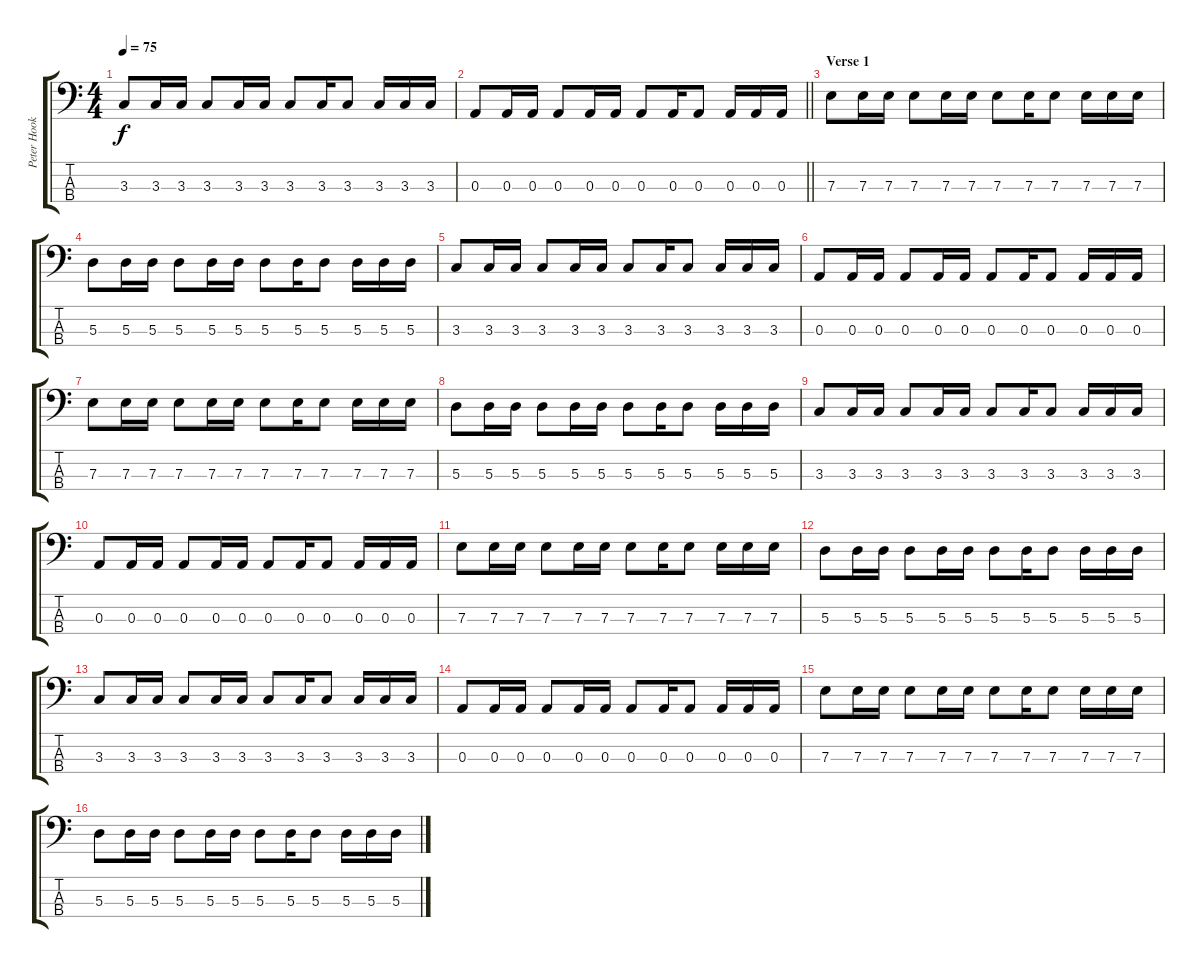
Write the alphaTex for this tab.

\track ("Peter Hook (Bass)" "Peter Hook") {instrument electricbassfinger}
\staff {score tabs}
\tuning (G2 D2 A1 E1) {hide}
\ts (4 4)
\tempo 75
\clef f4
\ks c
3.3.8{dy f} 3.3.16 3.3.16 3.3.8 3.3.16 3.3.16 3.3.8 3.3.16 3.3.8 3.3.16 3.3.16 3.3.16 |
\barLineRight lightlight
0.3.8 0.3.16 0.3.16 0.3.8 0.3.16 0.3.16 0.3.8 0.3.16 0.3.8 0.3.16 0.3.16 0.3.16 |
\section ("" "Verse 1")
7.3.8 7.3.16 7.3.16 7.3.8 7.3.16 7.3.16 7.3.8 7.3.16 7.3.8 7.3.16 7.3.16 7.3.16 |
5.3.8 5.3.16 5.3.16 5.3.8 5.3.16 5.3.16 5.3.8 5.3.16 5.3.8 5.3.16 5.3.16 5.3.16 |
3.3.8 3.3.16 3.3.16 3.3.8 3.3.16 3.3.16 3.3.8 3.3.16 3.3.8 3.3.16 3.3.16 3.3.16 |
0.3.8 0.3.16 0.3.16 0.3.8 0.3.16 0.3.16 0.3.8 0.3.16 0.3.8 0.3.16 0.3.16 0.3.16 |
7.3.8 7.3.16 7.3.16 7.3.8 7.3.16 7.3.16 7.3.8 7.3.16 7.3.8 7.3.16 7.3.16 7.3.16 |
5.3.8 5.3.16 5.3.16 5.3.8 5.3.16 5.3.16 5.3.8 5.3.16 5.3.8 5.3.16 5.3.16 5.3.16 |
3.3.8 3.3.16 3.3.16 3.3.8 3.3.16 3.3.16 3.3.8 3.3.16 3.3.8 3.3.16 3.3.16 3.3.16 |
0.3.8 0.3.16 0.3.16 0.3.8 0.3.16 0.3.16 0.3.8 0.3.16 0.3.8 0.3.16 0.3.16 0.3.16 |
7.3.8 7.3.16 7.3.16 7.3.8 7.3.16 7.3.16 7.3.8 7.3.16 7.3.8 7.3.16 7.3.16 7.3.16 |
5.3.8 5.3.16 5.3.16 5.3.8 5.3.16 5.3.16 5.3.8 5.3.16 5.3.8 5.3.16 5.3.16 5.3.16 |
3.3.8 3.3.16 3.3.16 3.3.8 3.3.16 3.3.16 3.3.8 3.3.16 3.3.8 3.3.16 3.3.16 3.3.16 |
0.3.8 0.3.16 0.3.16 0.3.8 0.3.16 0.3.16 0.3.8 0.3.16 0.3.8 0.3.16 0.3.16 0.3.16 |
7.3.8 7.3.16 7.3.16 7.3.8 7.3.16 7.3.16 7.3.8 7.3.16 7.3.8 7.3.16 7.3.16 7.3.16 |
5.3.8 5.3.16 5.3.16 5.3.8 5.3.16 5.3.16 5.3.8 5.3.16 5.3.8 5.3.16 5.3.16 5.3.16
